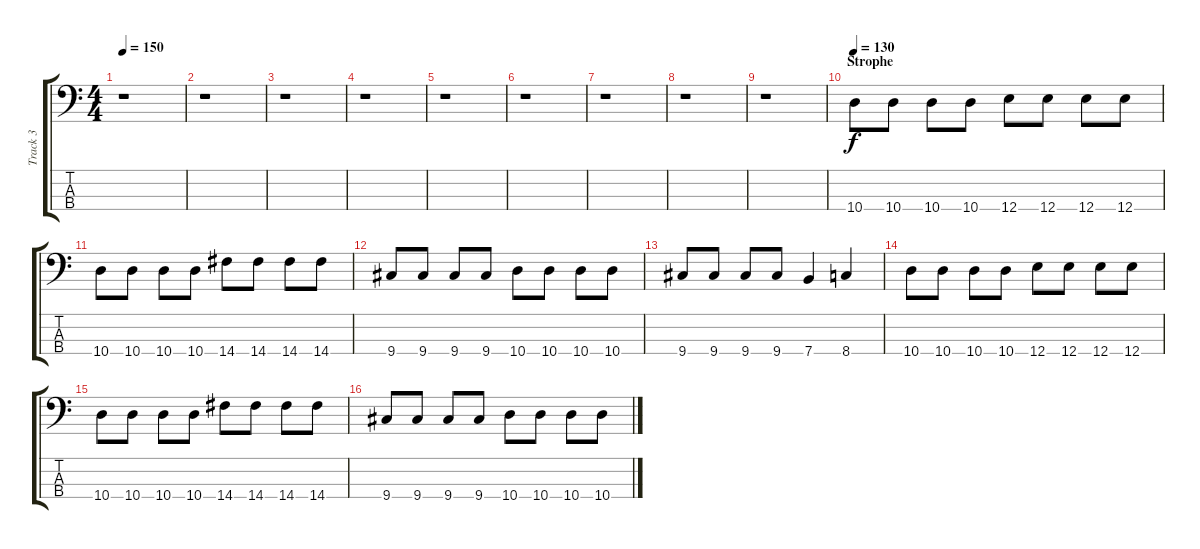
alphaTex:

\track ("Track 3" "Track 3") {instrument electricbassfinger}
\staff {score tabs}
\tuning (G2 D2 A1 E1) {hide}
\ts (4 4)
\tempo 150
\clef f4
\ks c
r.1{dy f} |
r.1 |
r.1 |
r.1 |
r.1 |
r.1 |
r.1 |
r.1 |
r.1 |
\section ("" "Strophe")
\tempo 130
10.4.8 10.4.8 10.4.8 10.4.8 12.4.8 12.4.8 12.4.8 12.4.8 |
10.4.8 10.4.8 10.4.8 10.4.8 14.4.8 14.4.8 14.4.8 14.4.8 |
9.4.8 9.4.8 9.4.8 9.4.8 10.4.8 10.4.8 10.4.8 10.4.8 |
9.4.8 9.4.8 9.4.8 9.4.8 7.4.4 8.4.4 |
10.4.8 10.4.8 10.4.8 10.4.8 12.4.8 12.4.8 12.4.8 12.4.8 |
10.4.8 10.4.8 10.4.8 10.4.8 14.4.8 14.4.8 14.4.8 14.4.8 |
9.4.8 9.4.8 9.4.8 9.4.8 10.4.8 10.4.8 10.4.8 10.4.8
